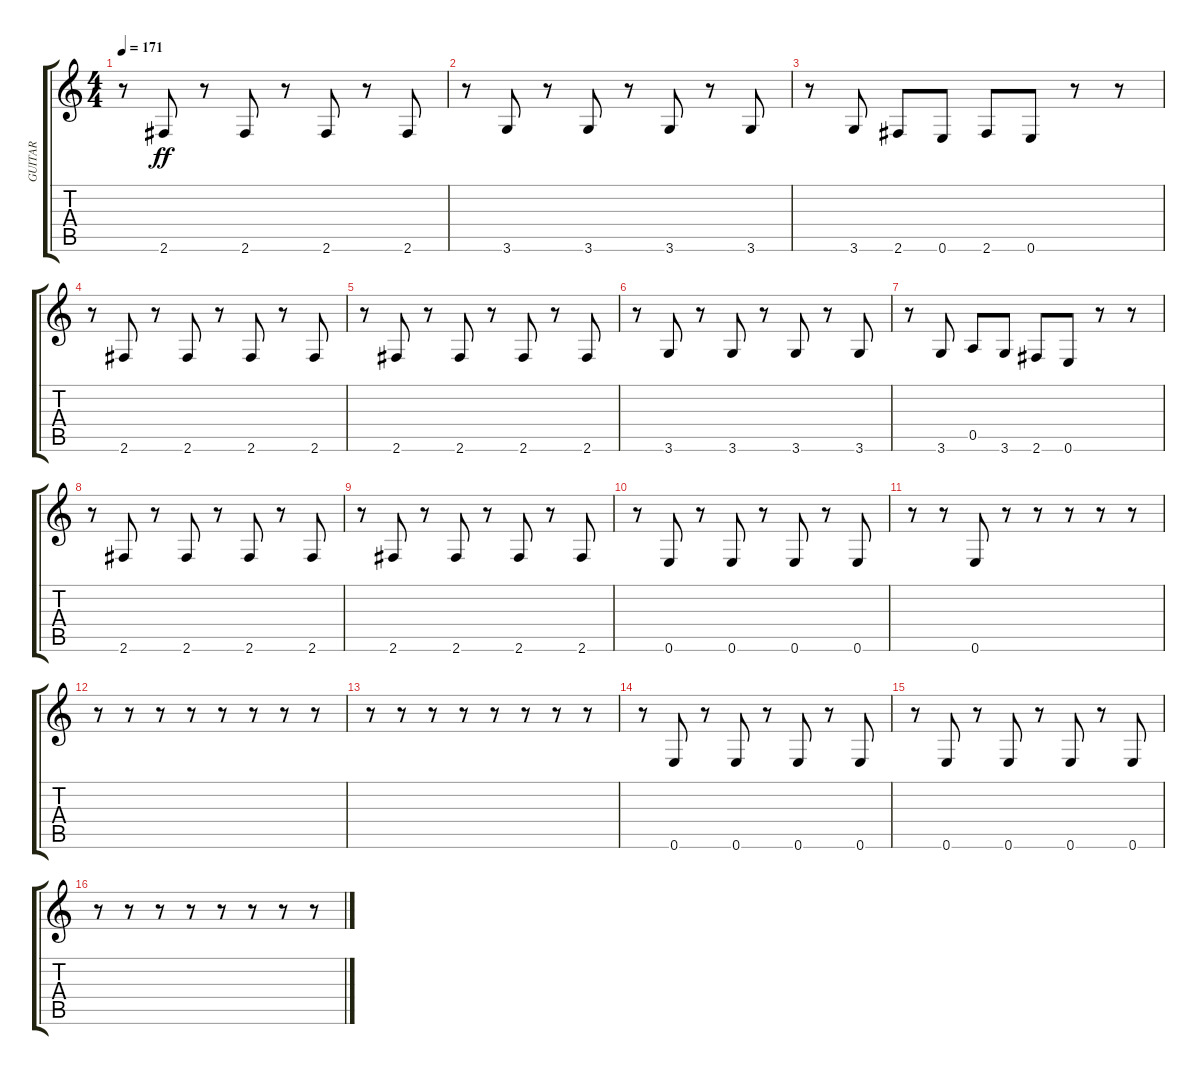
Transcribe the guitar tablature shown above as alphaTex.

\track ("GUITAR" "GUITAR") {instrument electricguitarjazz}
\staff {score tabs}
\tuning (E4 B3 G3 D3 A2 E2) {hide}
\ts (4 4)
\tempo 171
\clef g2
\ks c
r.8{dy ff} 2.6.8 r.8 2.6.8 r.8 2.6.8 r.8 2.6.8 |
r.8 3.6.8 r.8 3.6.8 r.8 3.6.8 r.8 3.6.8 |
r.8 3.6.8 2.6.8 0.6.8 2.6.8 0.6.8 r.8 r.8 |
r.8 2.6.8 r.8 2.6.8 r.8 2.6.8 r.8 2.6.8 |
r.8 2.6.8 r.8 2.6.8 r.8 2.6.8 r.8 2.6.8 |
r.8 3.6.8 r.8 3.6.8 r.8 3.6.8 r.8 3.6.8 |
r.8 3.6.8 0.5.8 3.6.8 2.6.8 0.6.8 r.8 r.8 |
r.8 2.6.8 r.8 2.6.8 r.8 2.6.8 r.8 2.6.8 |
r.8 2.6.8 r.8 2.6.8 r.8 2.6.8 r.8 2.6.8 |
r.8 0.6.8 r.8 0.6.8 r.8 0.6.8 r.8 0.6.8 |
r.8 r.8 0.6.8 r.8 r.8 r.8 r.8 r.8 |
r.8 r.8 r.8 r.8 r.8 r.8 r.8 r.8 |
r.8 r.8 r.8 r.8 r.8 r.8 r.8 r.8 |
r.8 0.6.8 r.8 0.6.8 r.8 0.6.8 r.8 0.6.8 |
r.8 0.6.8 r.8 0.6.8 r.8 0.6.8 r.8 0.6.8 |
r.8 r.8 r.8 r.8 r.8 r.8 r.8 r.8
